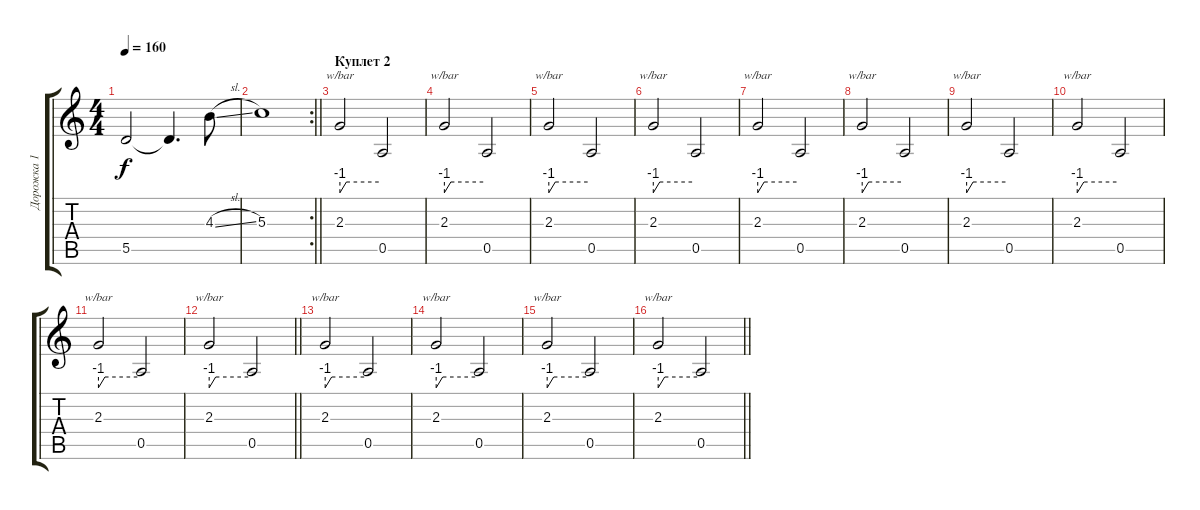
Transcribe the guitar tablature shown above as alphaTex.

\track ("Дорожка 1" "Дорожка 1") {instrument distortionguitar}
\staff {score tabs}
\tuning (E4 B3 G3 D3 A2 E2) {hide}
\ts (4 4)
\tempo 160
\clef g2
\ks c
5.5.2{dy f} 5.5{t}.4{d} 4.3{sl}.8 |
\rc 2
\barLineRight lightlight
5.3.1 |
\section ("" "Куплет 2")
2.3.2{tbe (custom default 0 -4 10 0 60 0)} 0.5.2 |
2.3.2{tbe (custom default 0 -4 10 0 60 0)} 0.5.2 |
2.3.2{tbe (custom default 0 -4 10 0 60 0)} 0.5.2 |
2.3.2{tbe (custom default 0 -4 10 0 60 0)} 0.5.2 |
2.3.2{tbe (custom default 0 -4 10 0 60 0)} 0.5.2 |
2.3.2{tbe (custom default 0 -4 10 0 60 0)} 0.5.2 |
2.3.2{tbe (custom default 0 -4 10 0 60 0)} 0.5.2 |
2.3.2{tbe (custom default 0 -4 10 0 60 0)} 0.5.2 |
2.3.2{tbe (custom default 0 -4 10 0 60 0)} 0.5.2 |
\barLineRight lightlight
2.3.2{tbe (custom default 0 -4 10 0 60 0)} 0.5.2 |
2.3.2{tbe (custom default 0 -4 10 0 60 0)} 0.5.2 |
2.3.2{tbe (custom default 0 -4 10 0 60 0)} 0.5.2 |
2.3.2{tbe (custom default 0 -4 10 0 60 0)} 0.5.2 |
\barLineRight lightlight
2.3.2{tbe (custom default 0 -4 10 0 60 0)} 0.5.2
